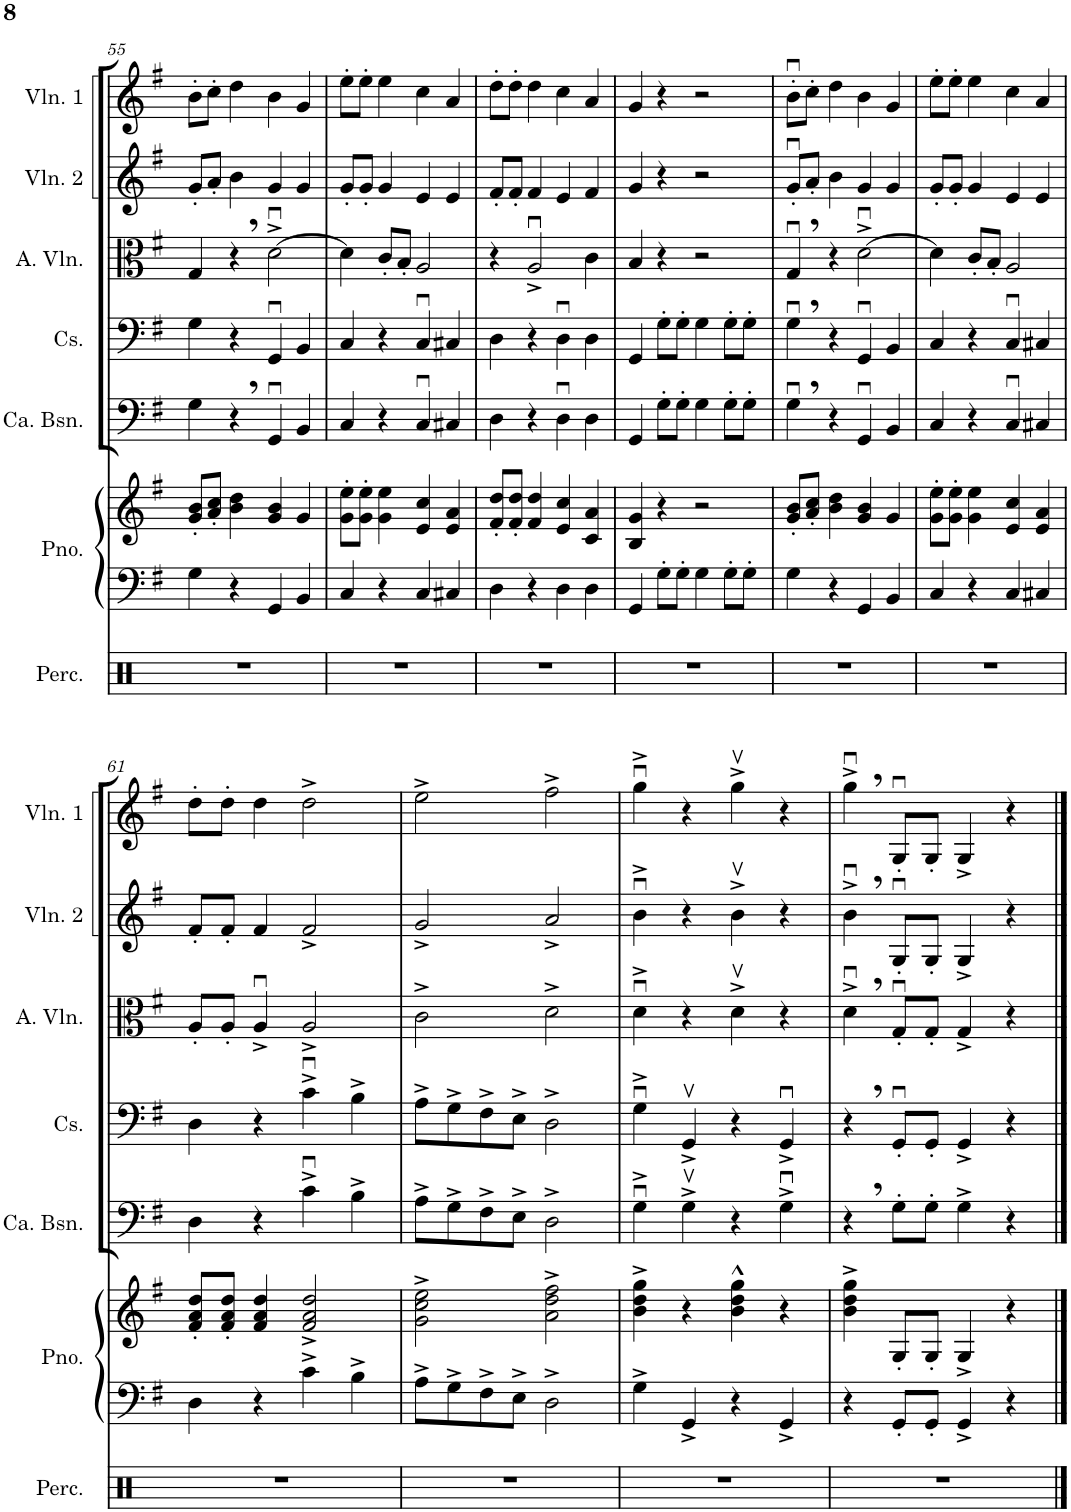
**kern	**kern	**kern	**kern	**kern	**kern	**kern	**kern
*part7	*part6	*part6	*part5	*part4	*part3	*part2	*part1
*staff8	*staff7	*staff6	*staff5	*staff4	*staff3	*staff2	*staff1
*I"Percussie	*I"Piano	*	*I"Contrabassen	*I"Violoncellos	*I"Altviolen	*I"Violen 2	*I"Violen 1
*I'Perc.	*I'Pno.	*	*I'Ca. Bsn.	*	*I'A. Vln.	*I'Vln. 2	*I'Vln. 1
!!LO:PB:g=z
*clefX	*clefF4	*clefG2	*clefF4	*clefF4	*clefC3	*clefG2	*clefG2
*	*	*	*Trd7c12	*	*	*	*
*k[]	*k[f#]	*k[f#]	*k[f#]	*k[f#]	*k[f#]	*k[f#]	*k[f#]
*M4/4	*M4/4	*M4/4	*M4/4	*M4/4	*M4/4	*M4/4	*M4/4
=55	=55	=55	=55	=55	=55	=55	=55
1r	4G\	8g/' 8b/'L	4G\	4G\	4G/	8g'/L	8b'\L
.	.	8a/' 8cc/'J	.	.	.	8a'/J	8cc'\J
.	4r	4b\ 4dd\	4r	4r	4r	4b\	4dd\
.	4GG/	4g/ 4b/	4GGu/	4GGu/	[2du^\	4g/	4b\
.	4BB/	4g/	4BB/	4BB/	.	4g/	4g/
=56	=56	=56	=56	=56	=56	=56	=56
1r	4C/	8g\' 8ee\'L	4C/	4C/	4d\]	8g'/L	8ee'\L
.	.	8g\' 8ee\'J	.	.	.	8g'/J	8ee'\J
.	4r	4g\ 4ee\	4r	4r	8c'/L	4g/	4ee\
.	.	.	.	.	8B'/J	.	.
.	4C/	4e/ 4cc/	4Cu/	4Cu/	2A/	4e/	4cc\
.	4C#X/	4e/ 4a/	4C#X/	4C#X/	.	4e/	4a/
=57	=57	=57	=57	=57	=57	=57	=57
1r	4D\	8f#/' 8dd/'L	4D\	4D\	4r	8f#'/L	8dd'\L
.	.	8f#/' 8dd/'J	.	.	.	8f#'/J	8dd'\J
.	4r	4f#/ 4dd/	4r	4r	2Au^/	4f#/	4dd\
.	4D\	4e/ 4cc/	4Du\	4Du\	.	4e/	4cc\
.	4D\	4c/ 4a/	4D\	4D\	4c\	4f#/	4a/
=58	=58	=58	=58	=58	=58	=58	=58
1r	4GG/	4B/ 4g/	4GG/	4GG/	4B/	4g/	4g/
.	8G'\L	4r	8G'\L	8G'\L	4r	4r	4r
.	8G'\J	.	8G'\J	8G'\J	.	.	.
.	4G\	2r	4G\	4G\	2r	2r	2r
.	8G'\L	.	8G'\L	8G'\L	.	.	.
.	8G'\J	.	8G'\J	8G'\J	.	.	.
=59	=59	=59	=59	=59	=59	=59	=59
1r	4G\	8g/' 8b/'L	4Gu,\	4Gu,\	4Gu,/	8gu'/L	8bu'\L
.	.	8a/' 8cc/'J	.	.	.	8a'/J	8cc'\J
.	4r	4b\ 4dd\	4r	4r	4r	4b\	4dd\
.	4GG/	4g/ 4b/	4GGu/	4GGu/	[2du^\	4g/	4b\
.	4BB/	4g/	4BB/	4BB/	.	4g/	4g/
=60	=60	=60	=60	=60	=60	=60	=60
1r	4C/	8g\' 8ee\'L	4C/	4C/	4d\]	8g'/L	8ee'\L
.	.	8g\' 8ee\'J	.	.	.	8g'/J	8ee'\J
.	4r	4g\ 4ee\	4r	4r	8c'/L	4g/	4ee\
.	.	.	.	.	8B'/J	.	.
.	4C/	4e/ 4cc/	4Cu/	4Cu/	2A/	4e/	4cc\
.	4C#X/	4e/ 4a/	4C#X/	4C#X/	.	4e/	4a/
!!LO:LB:g=z
=61	=61	=61	=61	=61	=61	=61	=61
1r	4D\	8f#/' 8a/' 8dd/'L	4D\	4D\	8A'/L	8f#'/L	8dd'\L
.	.	8f#/' 8a/' 8dd/'J	.	.	8A'/J	8f#'/J	8dd'\J
.	4r	4f#/ 4a/ 4dd/	4r	4r	4Au^/	4f#/	4dd\
.	4c^\	2f#/^ 2a/^ 2dd/^	4cu^\	4cu^\	2A^/	2f#^/	2dd^\
.	4B^\	.	4B^\	4B^\	.	.	.
=62	=62	=62	=62	=62	=62	=62	=62
1r	8A^\L	2g\^ 2cc\^ 2ee\^	8A^\L	8A^\L	2c^\	2g^/	2ee^\
.	8G^\	.	8G^\	8G^\	.	.	.
.	8F#^\	.	8F#^\	8F#^\	.	.	.
.	8E^\J	.	8E^\J	8E^\J	.	.	.
.	2D^\	2a\^ 2dd\^ 2ff#\^	2D^\	2D^\	2d^\	2a^/	2ff#^\
=63	=63	=63	=63	=63	=63	=63	=63
1r	4G^\	4b\^ 4dd\^ 4gg\^	4Gu^\	4Gu^\	4du^\	4bu^\	4ggu^\
.	4GG^/	4r	4Gv^\	4GGv^/	4r	4r	4r
.	4r	4b\^^ 4dd\^^ 4gg\^^	4r	4r	4dv^\	4bv^\	4ggv^\
.	4GG^/	4r	4Gu^\	4GGu^/	4r	4r	4r
=64	=64	=64	=64	=64	=64	=64	=64
1r	4r	4b\^ 4dd\^ 4gg\^	4r	4r	4du^,\	4bu^,\	4ggu^,\
.	8GG'/L	8G'/L	8G'\L	8GGu'/L	8Gu'/L	8Gu'/L	8Gu'/L
.	8GG'/J	8G'/J	8G'\J	8GG'/J	8G'/J	8G'/J	8G'/J
.	4GG^/	4G^/	4G^\	4GG^/	4G^/	4G^/	4G^/
.	4r	4r	4r	4r	4r	4r	4r
==	==	==	==	==	==	==	==
*-	*-	*-	*-	*-	*-	*-	*-
